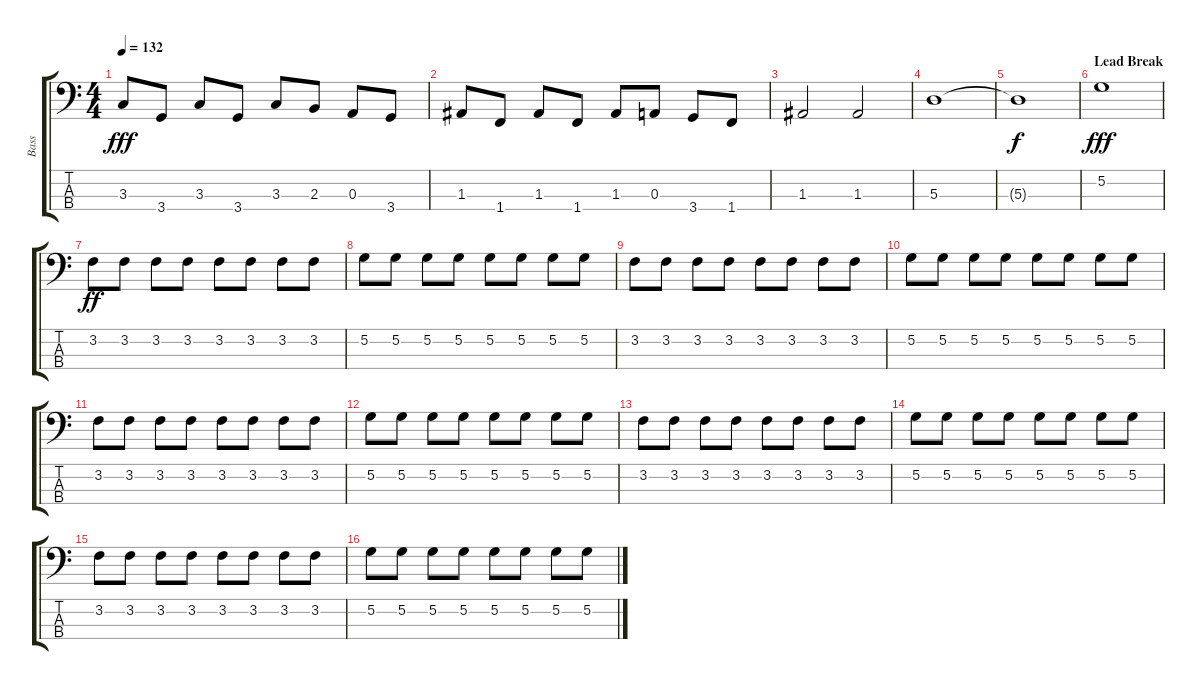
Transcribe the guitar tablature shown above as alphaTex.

\track ("Bass" "Bass") {instrument electricbassfinger}
\staff {score tabs}
\tuning (G2 D2 A1 E1) {hide}
\ts (4 4)
\tempo 132
\clef f4
\ks c
3.3.8{dy fff} 3.4.8 3.3.8 3.4.8 3.3.8 2.3.8 0.3.8 3.4.8 |
1.3.8 1.4.8 1.3.8 1.4.8 1.3.8 0.3.8 3.4.8 1.4.8 |
1.3.2 1.3.2 |
5.3.1 |
5.3{t}.1{dy f} |
\section ("" "Lead Break")
5.2.1{dy fff} |
3.2.8{dy ff} 3.2.8 3.2.8 3.2.8 3.2.8 3.2.8 3.2.8 3.2.8 |
5.2.8 5.2.8 5.2.8 5.2.8 5.2.8 5.2.8 5.2.8 5.2.8 |
3.2.8 3.2.8 3.2.8 3.2.8 3.2.8 3.2.8 3.2.8 3.2.8 |
5.2.8 5.2.8 5.2.8 5.2.8 5.2.8 5.2.8 5.2.8 5.2.8 |
3.2.8 3.2.8 3.2.8 3.2.8 3.2.8 3.2.8 3.2.8 3.2.8 |
5.2.8 5.2.8 5.2.8 5.2.8 5.2.8 5.2.8 5.2.8 5.2.8 |
3.2.8 3.2.8 3.2.8 3.2.8 3.2.8 3.2.8 3.2.8 3.2.8 |
5.2.8 5.2.8 5.2.8 5.2.8 5.2.8 5.2.8 5.2.8 5.2.8 |
3.2.8 3.2.8 3.2.8 3.2.8 3.2.8 3.2.8 3.2.8 3.2.8 |
5.2.8 5.2.8 5.2.8 5.2.8 5.2.8 5.2.8 5.2.8 5.2.8
